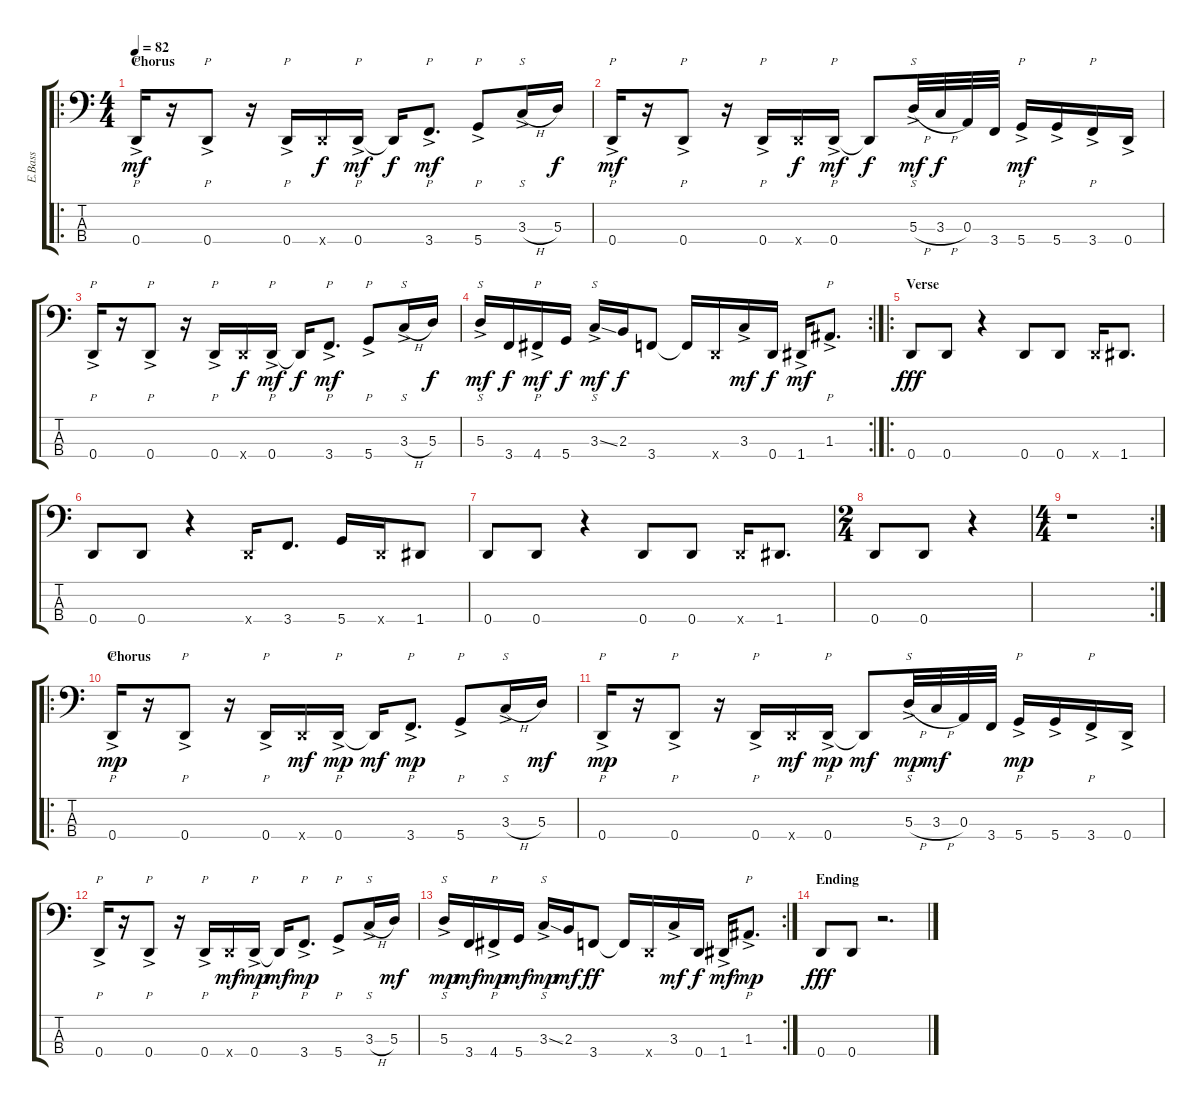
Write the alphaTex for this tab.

\track ("E.Bass" "E.Bass") {instrument electricbassfinger}
\staff {score tabs}
\tuning (G2 D2 A1 D1) {hide}
\ro
\ts (4 4)
\section ("" "Chorus")
\tempo 82
\clef f4
\ks c
0.4{ac}.16{p dy mf instrument electricbassfinger} r.16 0.4{ac}.8{p} r.16 0.4{ac}.16{p} 0.4{x}.16{dy f} 0.4{ac}.16{p dy mf} 0.4{t}.16{dy f} 3.4{ac}.8{p d dy mf} 5.4{ac}.8{p} 3.3{h ac}.16{s} 5.3.16{dy f} |
0.4{ac}.16{p dy mf} r.16 0.4{ac}.8{p} r.16 0.4{ac}.16{p} 0.4{x}.16{dy f} 0.4{ac}.16{p dy mf} 0.4{t}.8{dy f} 5.3{h ac}.32{s dy mf} 3.3{h}.32{dy f} 0.3.32 3.4.32 5.4{ac}.16{p dy mf} 5.4{ac}.16 3.4{ac}.16{p} 0.4{ac}.16 |
0.4{ac}.16{p} r.16 0.4{ac}.8{p} r.16 0.4{ac}.16{p} 0.4{x}.16{dy f} 0.4{ac}.16{p dy mf} 0.4{t}.16{dy f} 3.4{ac}.8{p d dy mf} 5.4{ac}.8{p} 3.3{h ac}.16{s} 5.3.16{dy f} |
\rc 2
5.3{ac}.16{s dy mf} 3.4.16{dy f} 4.4{ac}.16{p dy mf} 5.4.16{dy f} 3.3{ss ac}.16{s dy mf} 2.3.16{dy f} 3.4.8 3.4{t}.16 0.4{x}.16 3.3{ac}.16{dy mf} 0.4.16{dy f} 1.4{ac}.16{dy mf} 1.3{ac}.8{p d} |
\ro
\section ("" "Verse")
0.4.8{dy fff} 0.4.8 r.4 0.4.8 0.4.8 0.4{x}.16 1.4.8{d} |
0.4.8 0.4.8 r.4 0.4{x}.16 3.4.8{d} 5.4.16 0.4{x}.16 1.4.8 |
0.4.8 0.4.8 r.4 0.4.8 0.4.8 0.4{x}.16 1.4.8{d} |
\ts (2 4)
0.4.8 0.4.8 r.4 |
\rc 2
\ts (4 4)
r.1 |
\ro
\section ("" "Chorus")
0.4{ac}.16{p dy mp} r.16 0.4{ac}.8{p} r.16 0.4{ac}.16{p} 0.4{x}.16{dy mf} 0.4{ac}.16{p dy mp} 0.4{t}.16{dy mf} 3.4{ac}.8{p d dy mp} 5.4{ac}.8{p} 3.3{h ac}.16{s} 5.3.16{dy mf} |
0.4{ac}.16{p dy mp} r.16 0.4{ac}.8{p} r.16 0.4{ac}.16{p} 0.4{x}.16{dy mf} 0.4{ac}.16{p dy mp} 0.4{t}.8{dy mf} 5.3{h ac}.32{s dy mp} 3.3{h}.32{dy mf} 0.3.32 3.4.32 5.4{ac}.16{p dy mp} 5.4{ac}.16 3.4{ac}.16{p} 0.4{ac}.16 |
0.4{ac}.16{p} r.16 0.4{ac}.8{p} r.16 0.4{ac}.16{p} 0.4{x}.16{dy mf} 0.4{ac}.16{p dy mp} 0.4{t}.16{dy mf} 3.4{ac}.8{p d dy mp} 5.4{ac}.8{p} 3.3{h ac}.16{s} 5.3.16{dy mf} |
\rc 2
5.3{ac}.16{s dy mp} 3.4.16{dy mf} 4.4{ac}.16{p dy mp} 5.4.16{dy mf} 3.3{ss ac}.16{s dy mp} 2.3.16{dy mf} 3.4.8{dy ff} 3.4{t}.16 0.4{x}.16 3.3{ac}.16{dy mf} 0.4.16{dy f} 1.4{ac}.16{dy mf} 1.3{ac}.8{p d dy mp} |
\section ("" "Ending")
0.4.8{dy fff} 0.4.8 r.2{d}
